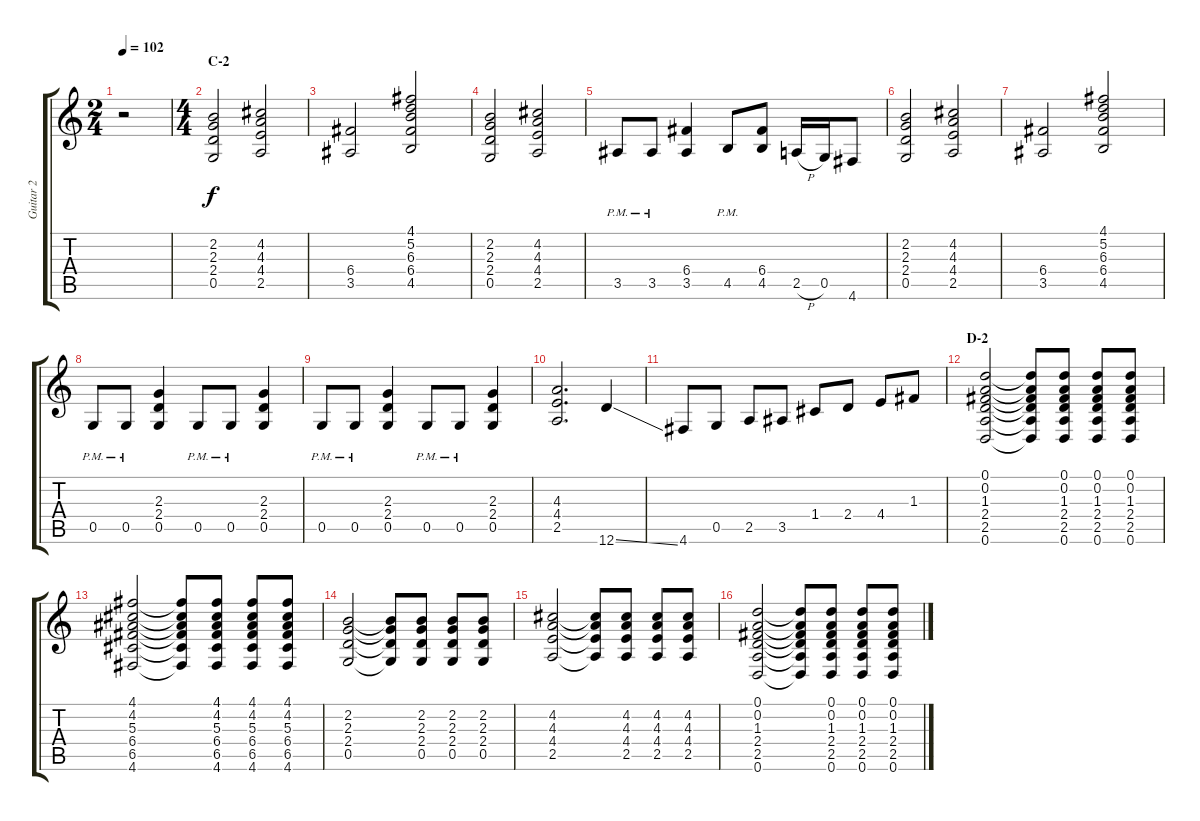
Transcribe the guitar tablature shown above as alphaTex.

\track ("Guitar 2" "Guitar 2") {instrument distortionguitar}
\staff {score tabs}
\tuning (D4 A3 F3 C3 G2 D2) {hide}
\ts (2 4)
\tempo 102
\clef g2
\ks c
r.2{dy f} |
\ts (4 4)
\section ("" "C-2")
(2.2 2.3 2.4 0.5).2 (4.2 4.3 4.4 2.5).2 |
(6.4 3.5).2 (4.1 5.2 6.3 6.4 4.5).2 |
(2.2 2.3 2.4 0.5).2 (4.2 4.3 4.4 2.5).2 |
3.5{pm}.8 3.5{pm}.8 (6.4 3.5).4 4.5{pm}.8 (6.4 4.5).8 2.5{h}.16 0.5.16 4.6.8 |
(2.2 2.3 2.4 0.5).2 (4.2 4.3 4.4 2.5).2 |
(6.4 3.5).2 (4.1 5.2 6.3 6.4 4.5).2 |
0.5{pm}.8 0.5{pm}.8 (2.3 2.4 0.5).4 0.5{pm}.8 0.5{pm}.8 (2.3 2.4 0.5).4 |
0.5{pm}.8 0.5{pm}.8 (2.3 2.4 0.5).4 0.5{pm}.8 0.5{pm}.8 (2.3 2.4 0.5).4 |
(4.3 4.4 2.5).2{d} 12.6{ss}.4 |
4.6.8 0.5.8 2.5.8 3.5.8 1.4.8 2.4.8 4.4.8 1.3.8 |
\section ("" "D-2")
(0.1 0.2 1.3 2.4 2.5 0.6).2 (0.1{t} 0.2{t} 1.3{t} 2.4{t} 2.5{t} 0.6{t}).8 (0.1 0.2 1.3 2.4 2.5 0.6).8 (0.1 0.2 1.3 2.4 2.5 0.6).8 (0.1 0.2 1.3 2.4 2.5 0.6).8 |
(4.1 4.2 5.3 6.4 6.5 4.6).2 (4.1{t} 4.2{t} 5.3{t} 6.4{t} 6.5{t} 4.6{t}).8 (4.1 4.2 5.3 6.4 6.5 4.6).8 (4.1 4.2 5.3 6.4 6.5 4.6).8 (4.1 4.2 5.3 6.4 6.5 4.6).8 |
(2.2 2.3 2.4 0.5).2 (2.2{t} 2.3{t} 2.4{t} 0.5{t}).8 (2.2 2.3 2.4 0.5).8 (2.2 2.3 2.4 0.5).8 (2.2 2.3 2.4 0.5).8 |
(4.2 4.3 4.4 2.5).2 (4.2{t} 4.3{t} 4.4{t} 2.5{t}).8 (4.2 4.3 4.4 2.5).8 (4.2 4.3 4.4 2.5).8 (4.2 4.3 4.4 2.5).8 |
(0.1 0.2 1.3 2.4 2.5 0.6).2 (0.1{t} 0.2{t} 1.3{t} 2.4{t} 2.5{t} 0.6{t}).8 (0.1 0.2 1.3 2.4 2.5 0.6).8 (0.1 0.2 1.3 2.4 2.5 0.6).8 (0.1 0.2 1.3 2.4 2.5 0.6).8
